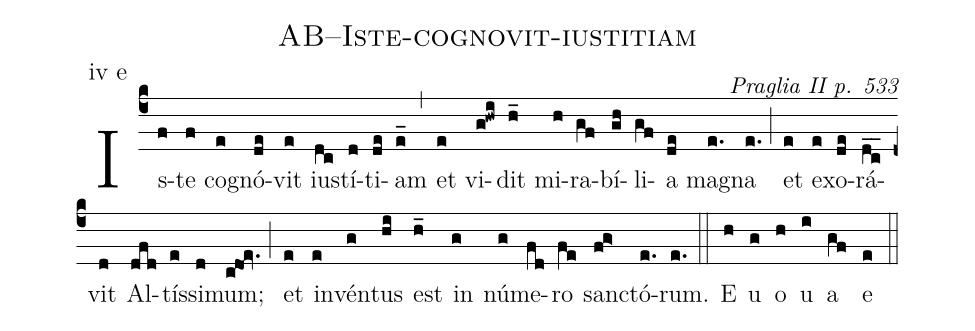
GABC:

name: AB--Iste-cognovit-iustitiam;
commentary: Praglia II p. 533;
annotation: iv e;
%%
(c4) Is(f)te(f) co(e)gnó(de)vit(e) ius(dc)tí(d)ti(de)am(e_) (,) et(e) vi(g!hwi)dit(h_) mi(h)ra(gf)bí(gh)li(gf)a(de) ma(e.)gna(e.) (;) et(e) e(e)xo(de)rá(dc__)vit(d) Al(dfd)tís(e)si(d)mum;(c!dOe.) (;) et(e) in(e)vén(g)tus(hi) est(h_) in(g) nú(g)me(fd)ro(fe) san(fg>)ctó(e.)rum.(e.) (::) E(h) u(g) o(h) u(i) a(gf) e(e) (::)
